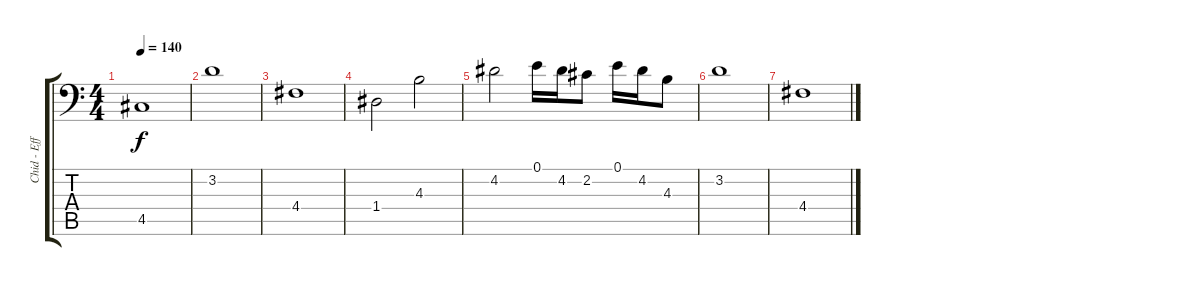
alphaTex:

\track ("Chid - Effets-sons" "Chid - Eff") {instrument contrabass}
\staff {score tabs}
\tuning (E3 B2 G2 D2 A1 E1) {hide}
\ts (4 4)
\tempo 140
\clef f4
\ks c
4.5.1{dy f} |
3.2.1{volume 8} |
4.4.1 |
1.4.2{volume 4} 4.3.2 |
4.2.2 0.1.16 4.2.16 2.2.8 0.1.16 4.2.16 4.3.8 |
3.2.1{volume 0} |
4.4.1
